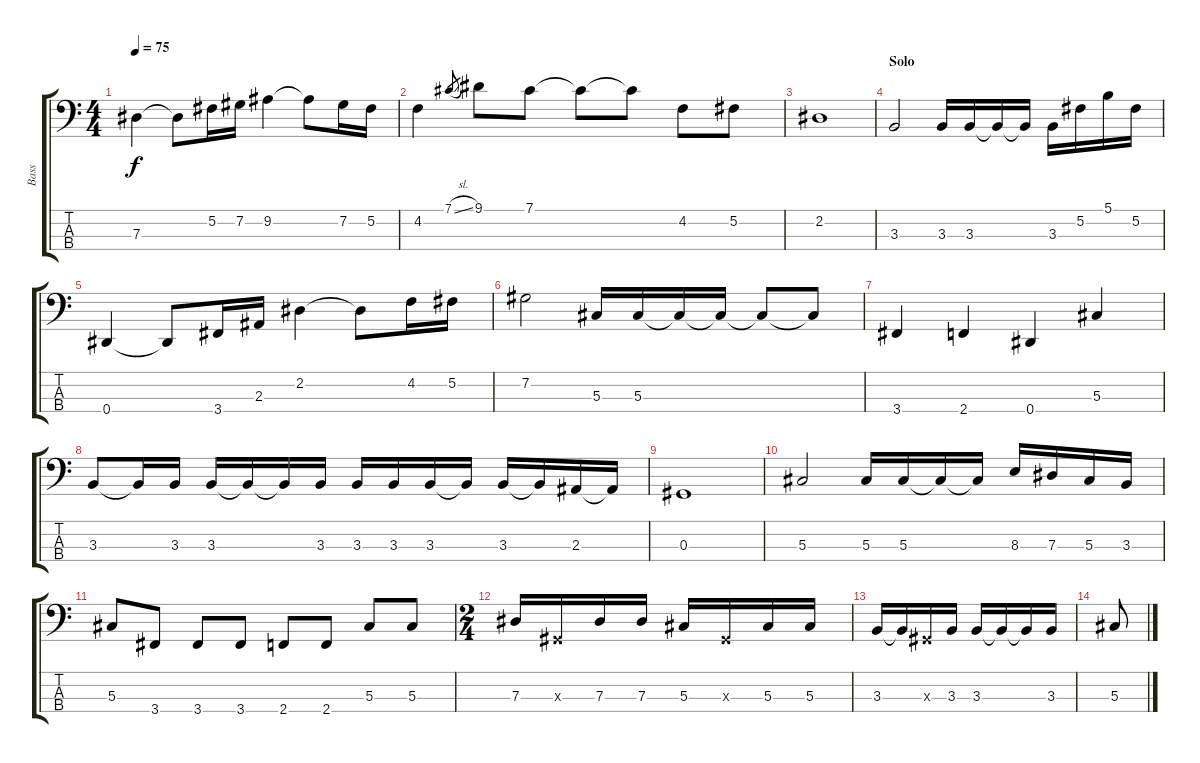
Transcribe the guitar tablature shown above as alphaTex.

\track ("Bass" "Bass") {instrument electricbassfinger}
\staff {score tabs}
\tuning (Gb2 Db2 Ab1 Eb1) {hide}
\ts (4 4)
\tempo 75
\clef f4
\ks c
7.3.4{dy f} 7.3{t}.8 5.2.16 7.2.16 9.2.4 9.2{t}.8 7.2.16 5.2.16 |
4.2.4 7.1{sl}.8{gr} 9.1.8 7.1.8 7.1{t}.8 7.1{t}.8 4.2.8 5.2.8 |
2.2.1 |
\section ("" "Solo")
3.3.2 3.3.16 3.3.16 3.3{t}.16 3.3{t}.16 3.3.16 5.2.16 5.1.16 5.2.16 |
0.4.4 0.4{t}.8 3.4.16 2.3.16 2.2.4 2.2{t}.8 4.2.16 5.2.16 |
7.2.2 5.3.16 5.3.16 5.3{t}.16 5.3{t}.16 5.3{t}.8 5.3{t}.8 |
3.4.4 2.4.4 0.4.4 5.3.4 |
3.3.8 3.3{t}.16 3.3.16 3.3.16 3.3{t}.16 3.3{t}.16 3.3.16 3.3.16 3.3.16 3.3.16 3.3{t}.16 3.3.16 3.3{t}.16 2.3.16 2.3{t}.16 |
0.3.1 |
5.3.2 5.3.16 5.3.16 5.3{t}.16 5.3{t}.16 8.3.16 7.3.16 5.3.16 3.3.16 |
5.3.8 3.4.8 3.4.8 3.4.8 2.4.8 2.4.8 5.3.8 5.3.8 |
\ts (2 4)
7.3.16 0.3{x}.16 7.3.16 7.3.16 5.3.16 0.3{x}.16 5.3.16 5.3.16 |
3.3.16 3.3{t}.16 0.3{x}.16 3.3.16 3.3.16 3.3{t}.16 3.3{t}.16 3.3.16 |
5.3.8
